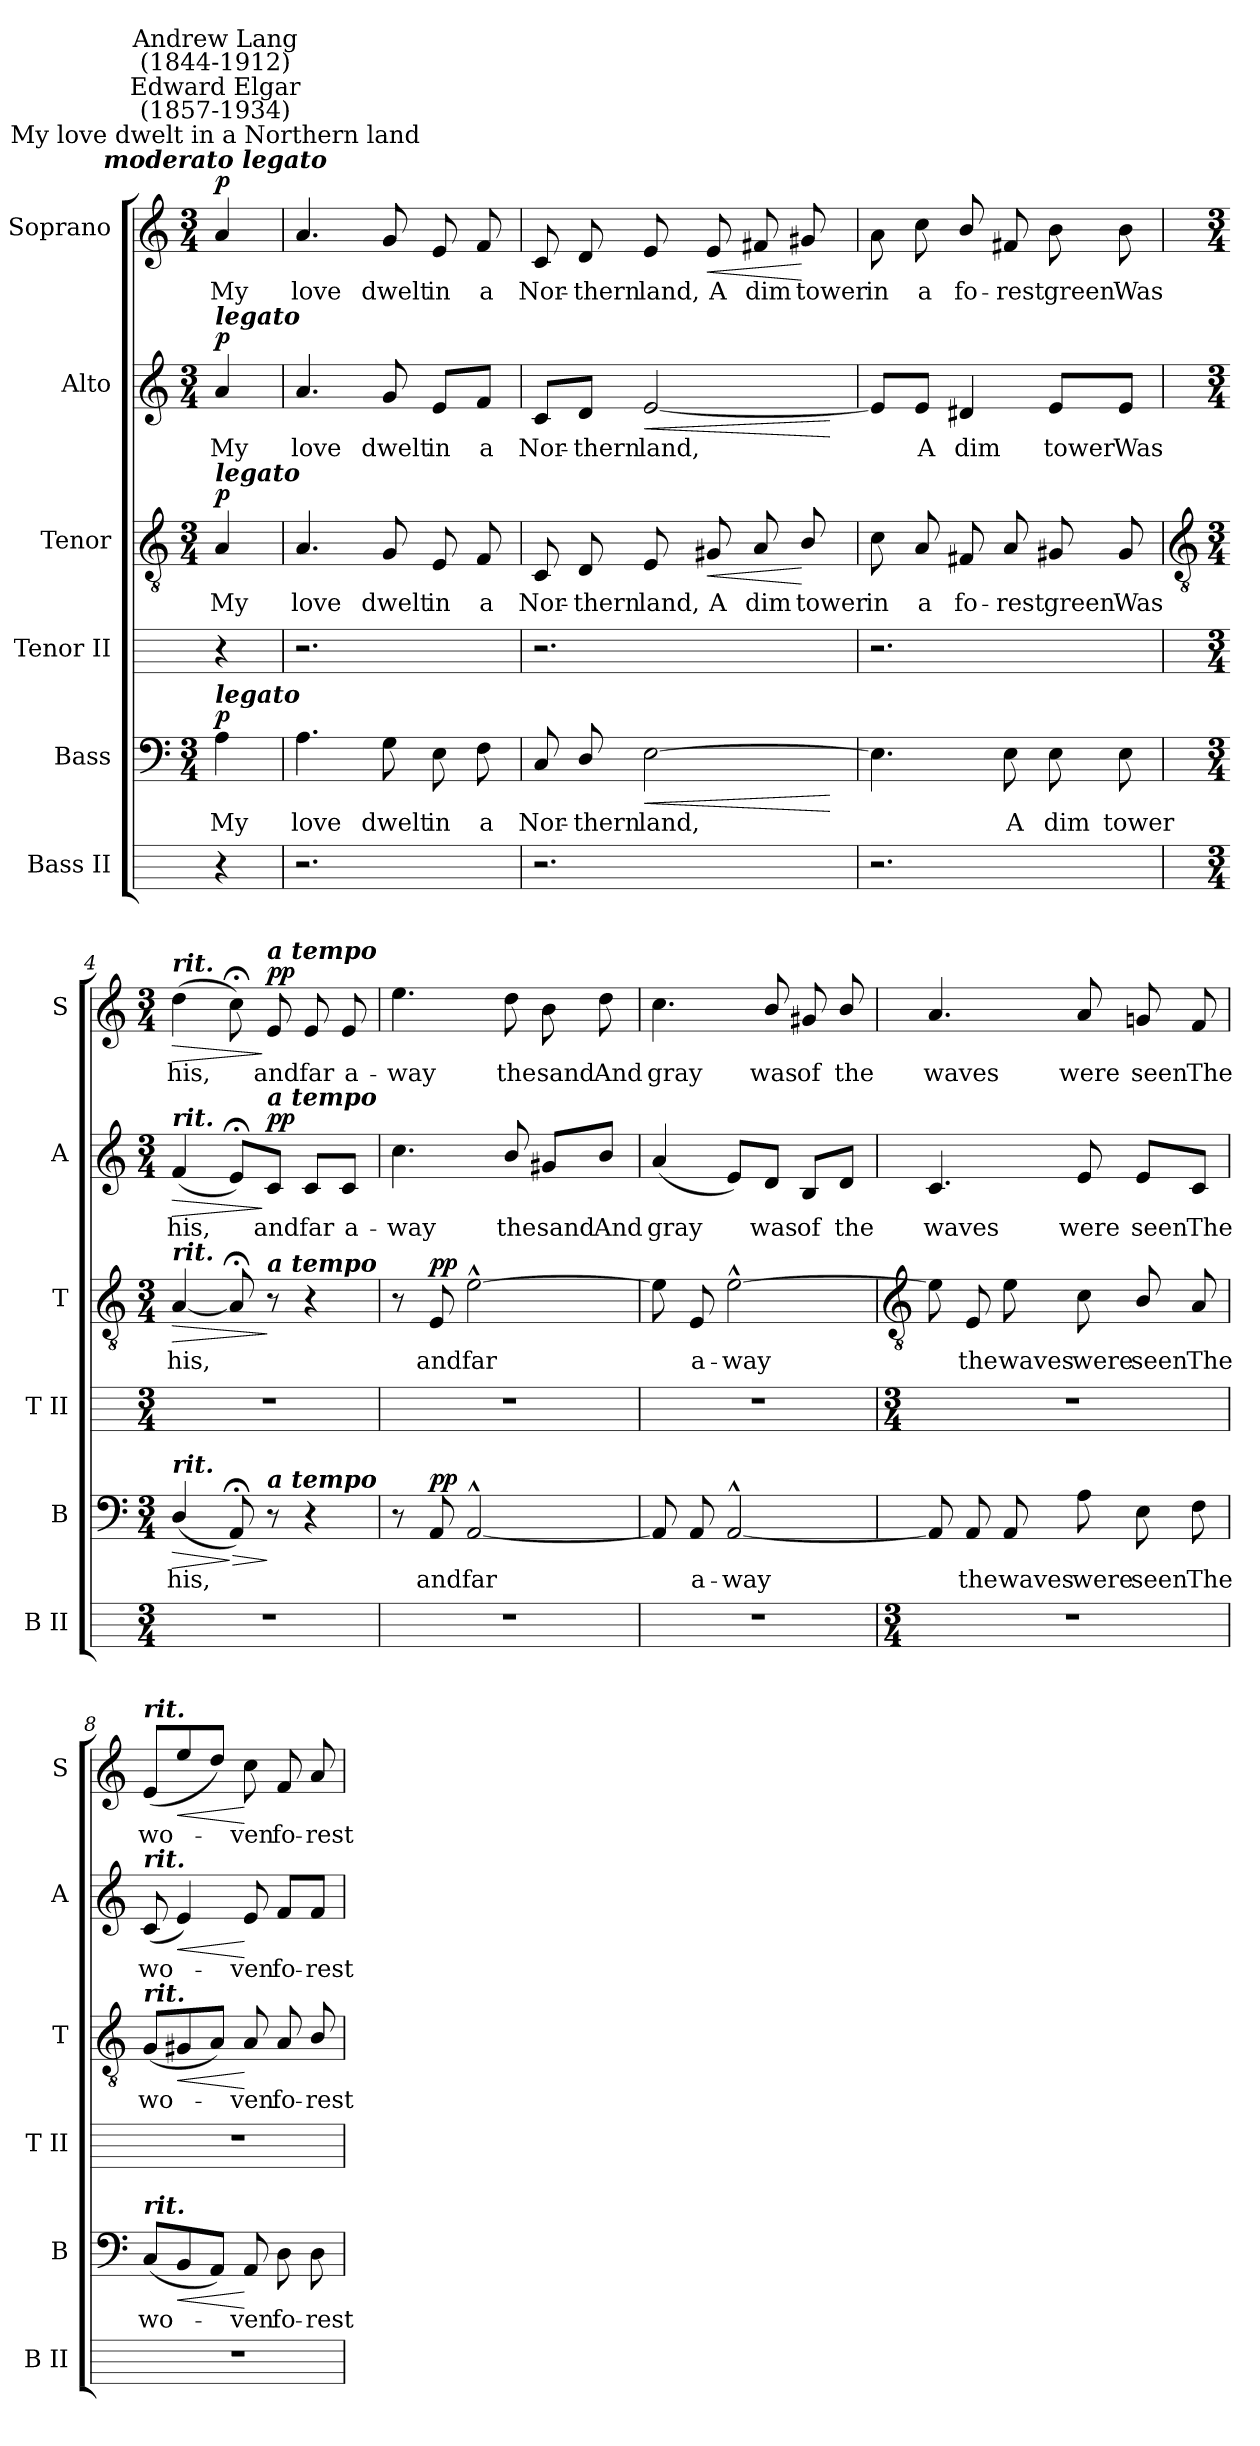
**kern	**kern	**text	**dynam	**kern	**kern	**text	**dynam	**kern	**text	**dynam	**kern	**text	**dynam
*part6	*part5	*part5	*part5	*part4	*part3	*part3	*part3	*part2	*part2	*part2	*part1	*part1	*part1
*staff6	*staff5	*staff5	*staff5	*staff4	*staff3	*staff3	*staff3	*staff2	*staff2	*staff2	*staff1	*staff1	*staff1
*I"Bass II	*I"Bass	*	*	*I"Tenor II	*I"Tenor	*	*	*I"Alto	*	*	*I"Soprano	*	*
*I'B II	*I'B	*	*	*I'T II	*I'T	*	*	*I'A	*	*	*I'S	*	*
*	*clefF4	*	*	*	*clefGv2	*	*	*clefG2	*	*	*clefG2	*	*
*	*k[]	*	*	*	*k[]	*	*	*k[]	*	*	*k[]	*	*
*	*C:	*	*	*	*C:	*	*	*C:	*	*	*C:	*	*
*	*M3/4	*	*	*	*M3/4	*	*	*M3/4	*	*	*M3/4	*	*
=	=	=	=	=	=	=	=	=	=	=	=	=	=
!	!	!	!	!	!	!	!	!	!	!	!LO:TX:a:Bi:cj:t=moderato legato	!	!
!	!	!	!	!	!	!	!	!	!	!	!LO:TX:a:cj:t=My love dwelt in a Northern land	!	!
!	!	!	!	!	!	!	!	!	!	!	!LO:TX:a:cj:t=Edward Elgar\n(1857-1934)	!	!
!	!	!	!	!	!	!	!	!	!	!	!LO:TX:a:cj:t=Andrew Lang\n(1844-1912)	!	!
!	!	!	!	!	!	!	!	!LO:TX:a:Bi:t=legato	!	!	!	!	!
!	!	!	!	!	!LO:TX:a:Bi:t=legato	!	!	!	!	!	!	!	!
!	!LO:TX:a:Bi:t=legato	!	!	!	!	!	!	!	!	!	!	!	!
!	!	!LO:LY:b	!LO:DY:b	!	!	!LO:LY:b	!LO:DY:b	!	!LO:LY:b	!LO:DY:b	!	!LO:LY:b	!LO:DY:b
4r	4A\	My	p	4r	4A/	My	p	4a/	My	p	4a/	My	p
=1	=1	=1	=1	=1	=1	=1	=1	=1	=1	=1	=1	=1	=1
!	!	!LO:LY:b	!	!	!	!LO:LY:b	!	!	!LO:LY:b	!	!	!LO:LY:b	!
2.r	4.A\	love	.	2.r	4.A/	love	.	4.a/	love	.	4.a/	love	.
!	!	!LO:LY:b	!	!	!	!LO:LY:b	!	!	!LO:LY:b	!	!	!LO:LY:b	!
.	8G\	dwelt	.	.	8G/	dwelt	.	8g/	dwelt	.	8g/	dwelt	.
!	!	!LO:LY:b	!	!	!	!LO:LY:b	!	!	!LO:LY:b	!	!	!LO:LY:b	!
.	8E\	in	.	.	8E/	in	.	8e/L	in	.	8e/	in	.
!	!	!LO:LY:b	!	!	!	!LO:LY:b	!	!	!LO:LY:b	!	!	!LO:LY:b	!
.	8F\	a	.	.	8F/	a	.	8f/J	a	.	8f/	a	.
=2	=2	=2	=2	=2	=2	=2	=2	=2	=2	=2	=2	=2	=2
!	!	!LO:LY:b	!	!	!	!LO:LY:b	!	!	!LO:LY:b	!	!	!LO:LY:b	!
2.r	8C/	Nor-	.	2.r	8C/	Nor-	.	8c/L	Nor-	.	8c/	Nor-	.
!	!	!LO:LY:b	!	!	!	!LO:LY:b	!	!	!LO:LY:b	!	!	!LO:LY:b	!
.	8D/	-thern	.	.	8D/	-thern	.	8d/J	-thern	.	8d/	-thern	.
!	!	!LO:LY:b	!LO:HP:b	!	!	!LO:LY:b	!	!	!LO:LY:b	!LO:HP:b	!	!LO:LY:b	!
.	[2E\	land,	<	.	8E/	land,	.	[2e/	land,	<	8e/	land,	.
!	!	!	!	!	!	!LO:LY:b	!LO:HP:b	!	!	!	!	!LO:LY:b	!LO:HP:b
.	.	.	.	.	8G#X/	A	<	.	.	.	8e/	A	<
!	!	!	!	!	!	!LO:LY:b	!	!	!	!	!	!LO:LY:b	!
.	.	.	.	.	8A/	dim	.	.	.	.	8f#X/	dim	.
!	!	!	!	!	!	!LO:LY:b	!	!	!	!	!	!LO:LY:b	!
.	.	.	.	.	8B/	tower	[	.	.	.	8g#X/	tower	[
.	.	.	[	.	.	.	.	.	.	[	.	.	.
=3	=3	=3	=3	=3	=3	=3	=3	=3	=3	=3	=3	=3	=3
!	!	!	!	!	!	!LO:LY:b	!	!	!	!	!	!LO:LY:b	!
2.r	4.E\]	.	.	2.r	8c\	in	.	8e/L]	.	.	8a\	in	.
!	!	!	!	!	!	!LO:LY:b	!	!	!LO:LY:b	!	!	!LO:LY:b	!
.	.	.	.	.	8A/	a	.	8e/J	A	.	8cc\	a	.
!	!	!	!	!	!	!LO:LY:b	!	!	!LO:LY:b	!	!	!LO:LY:b	!
.	.	.	.	.	8F#X/	fo-	.	4d#X/	dim	.	8b/	fo-	.
!	!	!LO:LY:b	!	!	!	!LO:LY:b	!	!	!	!	!	!LO:LY:b	!
.	8E\	A	.	.	8A/	-rest	.	.	.	.	8f#X/	-rest	.
!	!	!LO:LY:b	!	!	!	!LO:LY:b	!	!	!LO:LY:b	!	!	!LO:LY:b	!
.	8E\	dim	.	.	8G#X/	green	.	8e/L	tower	.	8b\	green	.
!	!	!LO:LY:b	!	!	!	!LO:LY:b	!	!	!LO:LY:b	!	!	!LO:LY:b	!
.	8E\	tower	.	.	8G#/	Was	.	8e/J	Was	.	8b\	Was	.
!!LO:LB:g=z
=4	=4	=4	=4	=4	=4	=4	=4	=4	=4	=4	=4	=4	=4
*	*	*	*	*	*clefGv2	*	*	*	*	*	*	*	*
*M3/4	*M3/4	*	*	*M3/4	*M3/4	*	*	*M3/4	*	*	*M3/4	*	*
!	!	!	!	!	!	!	!	!	!	!	!LO:TX:a:Bi:t=rit.	!	!
!	!	!	!	!	!	!	!	!LO:TX:a:Bi:t=rit.	!	!	!	!	!
!	!	!	!	!	!LO:TX:a:Bi:t=rit.	!	!	!	!	!	!	!	!
!	!LO:TX:a:Bi:t=rit.	!	!	!	!	!	!	!	!	!	!	!	!
!	!	!LO:LY:b	!LO:HP:b	!	!	!LO:LY:b	!LO:HP:b	!	!LO:LY:b	!LO:HP:b	!	!LO:LY:b	!LO:HP:b
2.r	(<4D/	his,	>	2.r	[4A/	his,	>	(<4f/	his,	>	(>4dd\	his,	>
!	!	!	!LO:HP:n=1:b	!	!	!	!	!	!	!	!	!	!
.	8AA;</)	.	] >	.	8A;</]	.	.	8e;</L)	.	.	8cc;<\)	.	.
!	!	!	!	!	!	!	!	!	!	!	!LO:TX:a:Bi:t=a tempo	!	!
!	!	!	!	!	!	!	!	!LO:TX:a:Bi:t=a tempo	!	!	!	!	!
!	!	!	!	!	!LO:TX:a:Bi:t=a tempo	!	!	!	!	!	!	!	!
!	!LO:TX:a:Bi:t=a tempo	!	!	!	!	!	!	!	!	!	!	!	!
!	!	!	!	!	!	!	!	!	!LO:LY:b	!LO:DY:n=1:b	!	!LO:LY:b	!LO:DY:n=1:b
.	8r	.	]	.	8r	.	]	8c/J	and	] pp	8e/	and	] pp
!	!	!	!	!	!	!	!	!	!LO:LY:b	!	!	!LO:LY:b	!
.	4r	.	.	.	4r	.	.	8c/L	far	.	8e/	far	.
!	!	!	!	!	!	!	!	!	!LO:LY:b	!	!	!LO:LY:b	!
.	.	.	.	.	.	.	.	8c/J	a-	.	8e/	a-	.
=5	=5	=5	=5	=5	=5	=5	=5	=5	=5	=5	=5	=5	=5
!	!	!	!	!	!	!	!	!	!LO:LY:b	!	!	!LO:LY:b	!
2.r	8r	.	.	2.r	8r	.	.	4.cc\	-way	.	4.ee\	-way	.
!	!	!LO:LY:b	!LO:DY:b	!	!	!LO:LY:b	!LO:DY:b	!	!	!	!	!	!
.	8AA/	and	pp	.	8E/	and	pp	.	.	.	.	.	.
!	!	!LO:LY:b	!	!	!	!LO:LY:b	!	!	!	!	!	!	!
.	[2AA^^/	far	.	.	[2e^^\	far	.	.	.	.	.	.	.
!	!	!	!	!	!	!	!	!	!LO:LY:b	!	!	!LO:LY:b	!
.	.	.	.	.	.	.	.	8b/	the	.	8dd\	the	.
!	!	!	!	!	!	!	!	!	!LO:LY:b	!	!	!LO:LY:b	!
.	.	.	.	.	.	.	.	8g#X/L	sand	.	8b\	sand	.
!	!	!	!	!	!	!	!	!	!LO:LY:b	!	!	!LO:LY:b	!
.	.	.	.	.	.	.	.	8b/J	And	.	8dd\	And	.
=6	=6	=6	=6	=6	=6	=6	=6	=6	=6	=6	=6	=6	=6
!	!	!	!	!	!	!	!	!	!LO:LY:b	!	!	!LO:LY:b	!
2.r	8AA/]	.	.	2.r	8e\]	.	.	(<4a/	gray	.	4.cc\	gray	.
!	!	!LO:LY:b	!	!	!	!LO:LY:b	!	!	!	!	!	!	!
.	8AA/	a-	.	.	8E/	a-	.	.	.	.	.	.	.
!	!	!LO:LY:b	!	!	!	!LO:LY:b	!	!	!	!	!	!	!
.	[2AA^^/	-way	.	.	[2e^^\	-way	.	8e/L)	.	.	.	.	.
!	!	!	!	!	!	!	!	!	!LO:LY:b	!	!	!LO:LY:b	!
.	.	.	.	.	.	.	.	8d/J	was	.	8b/	was	.
!	!	!	!	!	!	!	!	!	!LO:LY:b	!	!	!LO:LY:b	!
.	.	.	.	.	.	.	.	8B/L	of	.	8g#X/	of	.
!	!	!	!	!	!	!	!	!	!LO:LY:b	!	!	!LO:LY:b	!
.	.	.	.	.	.	.	.	8d/J	the	.	8b/	the	.
!!LO:LB:g=z
=7	=7	=7	=7	=7	=7	=7	=7	=7	=7	=7	=7	=7	=7
*	*	*	*	*	*clefGv2	*	*	*	*	*	*	*	*
*M3/4	*	*	*	*M3/4	*	*	*	*	*	*	*	*	*
!	!	!	!	!	!	!	!	!	!LO:LY:b	!	!	!LO:LY:b	!
2.r	8AA/]	.	.	2.r	8e\]	.	.	4.c/	waves	.	4.a/	waves	.
!	!	!LO:LY:b	!	!	!	!LO:LY:b	!	!	!	!	!	!	!
.	8AA/	the	.	.	8E/	the	.	.	.	.	.	.	.
!	!	!LO:LY:b	!	!	!	!LO:LY:b	!	!	!	!	!	!	!
.	8AA/	waves	.	.	8e\	waves	.	.	.	.	.	.	.
!	!	!LO:LY:b	!	!	!	!LO:LY:b	!	!	!LO:LY:b	!	!	!LO:LY:b	!
.	8A\	were	.	.	8c\	were	.	8e/	were	.	8a/	were	.
!	!	!LO:LY:b	!	!	!	!LO:LY:b	!	!	!LO:LY:b	!	!	!LO:LY:b	!
.	8E\	seen	.	.	8B/	seen	.	8e/L	seen	.	8gn/	seen	.
!	!	!LO:LY:b	!	!	!	!LO:LY:b	!	!	!LO:LY:b	!	!	!LO:LY:b	!
.	8F\	The	.	.	8A/	The	.	8c/J	The	.	8f/	The	.
=8	=8	=8	=8	=8	=8	=8	=8	=8	=8	=8	=8	=8	=8
!	!	!	!	!	!	!	!	!	!	!	!LO:TX:a:Bi:t=rit.	!	!
!	!	!	!	!	!	!	!	!LO:TX:a:Bi:t=rit.	!	!	!	!	!
!	!	!	!	!	!LO:TX:a:Bi:t=rit.	!	!	!	!	!	!	!	!
!	!LO:TX:a:Bi:t=rit.	!	!	!	!	!	!	!	!	!	!	!	!
!	!	!LO:LY:b	!	!	!	!LO:LY:b	!	!	!LO:LY:b	!	!	!LO:LY:b	!
2.r	(<8C/L	wo-	.	2.r	(<8G/L	wo-	.	(<8c/	wo-	.	(<8e/L	wo-	.
!	!	!	!LO:HP:b	!	!	!	!LO:HP:b	!	!	!LO:HP:b	!	!	!LO:HP:b
.	8BB/	.	<	.	8G#X/	.	<	4e/)	.	<	8ee/	.	<
.	8AA/J)	.	.	.	8A/J)	.	.	.	.	.	8dd\J)	.	.
!	!	!LO:LY:b	!	!	!	!LO:LY:b	!	!	!LO:LY:b	!	!	!LO:LY:b	!
.	8AA/	ven	[	.	8A/	ven	[	8e/	ven	[	8cc\	ven	[
!	!	!LO:LY:b	!	!	!	!LO:LY:b	!	!	!LO:LY:b	!	!	!LO:LY:b	!
.	8D\	fo-	.	.	8A/	fo-	.	8f/L	fo-	.	8f/	fo-	.
!	!	!LO:LY:b	!	!	!	!LO:LY:b	!	!	!LO:LY:b	!	!	!LO:LY:b	!
.	8D\	-rest-	.	.	8B/	-rest-	.	8f/J	-rest-	.	8a/	-rest-	.
=	=	=	=	=	=	=	=	=	=	=	=	=	=
*-	*-	*-	*-	*-	*-	*-	*-	*-	*-	*-	*-	*-	*-
